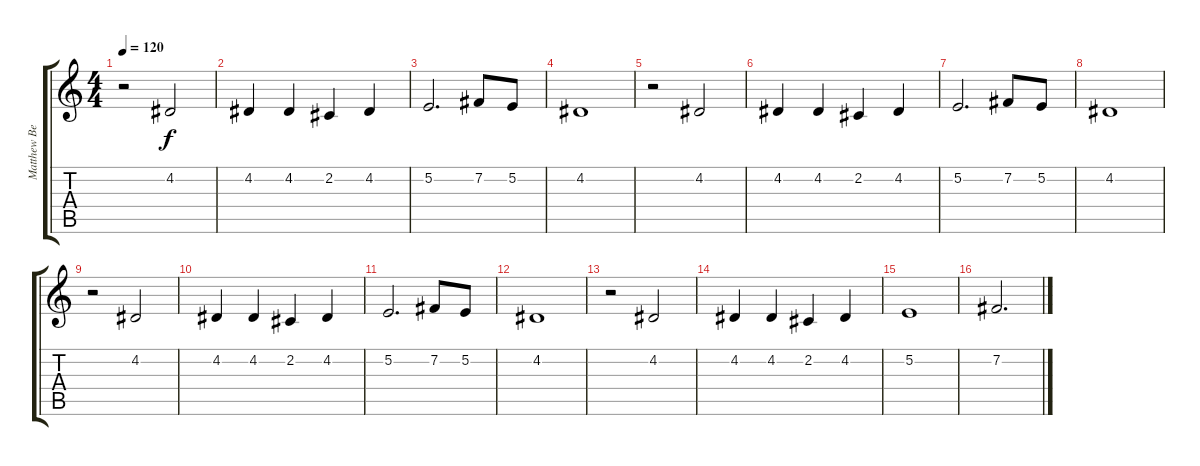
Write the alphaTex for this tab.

\track ("Matthew Bellamy " "Matthew Be") {instrument viola}
\staff {score tabs}
\tuning (E4 B3 G3 D3 A2 E2) {hide}
\ts (4 4)
\tempo 120
\clef g2
\ks c
r.2{dy f} 4.2.2 |
4.2.4 4.2.4 2.2.4 4.2.4 |
5.2.2{d} 7.2.8 5.2.8 |
4.2.1 |
r.2 4.2.2 |
4.2.4 4.2.4 2.2.4 4.2.4 |
5.2.2{d} 7.2.8 5.2.8 |
4.2.1 |
r.2 4.2.2 |
4.2.4 4.2.4 2.2.4 4.2.4 |
5.2.2{d} 7.2.8 5.2.8 |
4.2.1 |
r.2 4.2.2 |
4.2.4 4.2.4 2.2.4 4.2.4 |
5.2.1 |
7.2.2{d}
